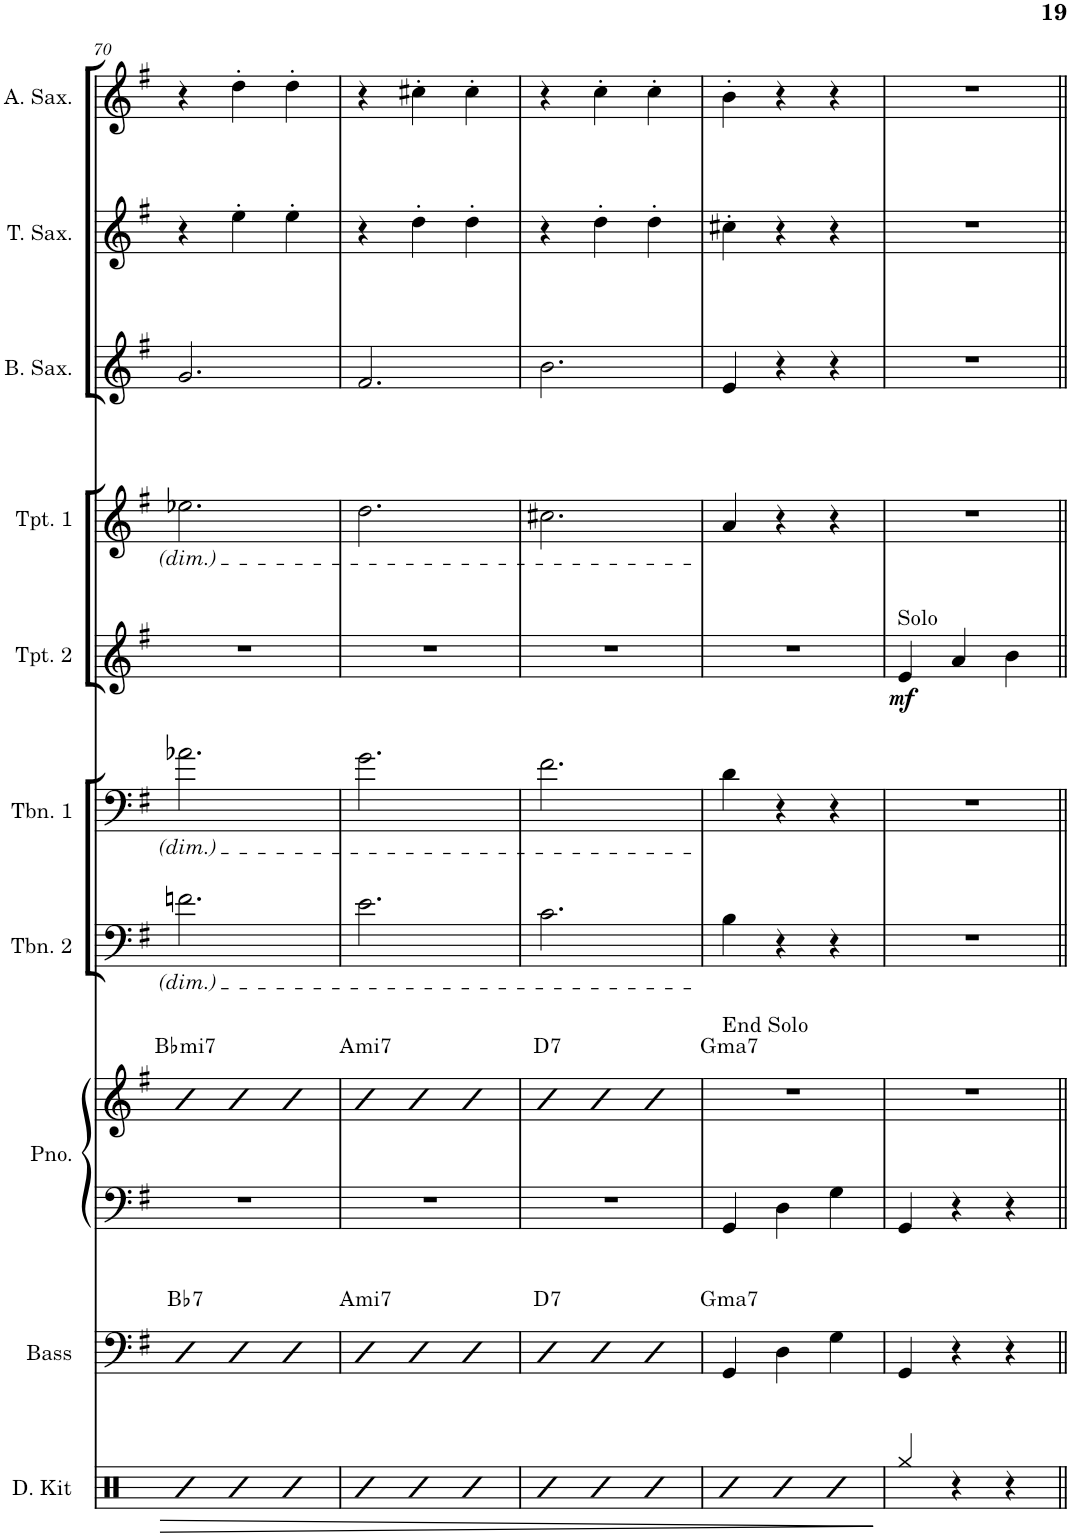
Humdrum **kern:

**kern	**kern	**harte	**kern	**kern	**harte	**kern	**kern	**kern	**dynam	**kern	**kern	**kern	**kern
*part10	*part9	*part9	*part8	*part8	*part8	*part7	*part6	*part5	*part5	*part4	*part3	*part2	*part1
*staff11	*staff10	*	*staff9	*staff8	*	*staff7	*staff6	*staff5	*staff5	*staff4	*staff3	*staff2	*staff1
*I"Drum Kit	*I"Acoustic Bass	*	*I"Piano	*	*	*I"Trombone 2	*I"Trombone 1	*I"Trumpet 2	*	*I"Trumpet 1	*I"Baritone Sax	*I"Tenor Sax	*I"Alto Sax
*I'D. Kit	*I'Bass	*	*I'Pno.	*	*	*I'Tbn. 2	*I'Tbn. 1	*I'Tpt. 2	*	*I'Tpt. 1	*I'B. Sax.	*I'T. Sax.	*I'A. Sax.
!!LO:PB:g=z
*clefX	*clefF4	*	*clefF4	*clefG2	*	*clefF4	*clefF4	*clefG2	*	*clefG2	*clefG2	*clefG2	*clefG2
*	*Trd7c12	*	*	*	*	*	*	*Trd1c2	*	*Trd1c2	*Trd12c21	*Trd8c14	*Trd5c9
*k[]	*k[f#]	*	*k[f#]	*k[f#]	*	*k[f#]	*k[f#]	*k[f#]	*	*k[f#]	*k[f#]	*k[f#]	*k[f#]
*M3/4	*M3/4	*	*M3/4	*M3/4	*	*M3/4	*M3/4	*M3/4	*	*M3/4	*M3/4	*M3/4	*M3/4
=70	=70	=70	=70	=70	=70	=70	=70	=70	=70	=70	=70	=70	=70
!	!	!LO:H:kt=7	!	!	!LO:H:kt=mi7	!	!	!	!	!	!	!	!
4R	4bbn	Bb:7	2.r	4bn	Bb:min7	2.fn\	2.a-X\	2.r	.	2.ee-X\	2.g/	4r	4r
4R	4bb	.	.	4b	.	.	.	.	.	.	.	4ee'\	4dd'\
4R	4bb	.	.	4b	.	.	.	.	.	.	.	4ee'\	4dd'\
=71	=71	=71	=71	=71	=71	=71	=71	=71	=71	=71	=71	=71	=71
!	!	!LO:H:kt=mi7	!	!	!LO:H:kt=mi7	!	!	!	!	!	!	!	!
4R	4bb	A:min7	2.r	4b	A:min7	2.e\	2.g\	2.r	.	2.dd\	2.f#/	4r	4r
4R	4bb	.	.	4b	.	.	.	.	.	.	.	4dd'\	4cc#X'\
4R	4bb	.	.	4b	.	.	.	.	.	.	.	4dd'\	4cc#'\
=72	=72	=72	=72	=72	=72	=72	=72	=72	=72	=72	=72	=72	=72
!	!	!LO:H:kt=7	!	!	!LO:H:kt=7	!	!	!	!	!	!	!	!
4R	4bb	D:7	2.r	4b	D:7	2.c\	2.f#\	2.r	.	2.cc#X\	2.b\	4r	4r
4R	4bb	.	.	4b	.	.	.	.	.	.	.	4dd'\	4cc'\
4R	4bb	.	.	4b	.	.	.	.	.	.	.	4dd'\	4cc'\
=73	=73	=73	=73	=73	=73	=73	=73	=73	=73	=73	=73	=73	=73
!	!	!LO:H:kt=ma7	!	!LO:TX:a:t=End Solo	!LO:H:kt=ma7	!	!	!	!	!	!	!	!
4R	4GG/	G:maj7	4GG/	2.r	G:maj7	4B\	4d\	2.r	.	4a/	4e/	4cc#X'\	4b'\
4R	4D\	.	4D\	.	.	4r	4r	.	.	4r	4r	4r	4r
4R	4G\	.	4G\	.	.	4r	4r	.	.	4r	4r	4r	4r
=74	=74	=74	=74	=74	=74	=74	=74	=74	=74	=74	=74	=74	=74
!	!	!	!	!	!	!	!	!LO:TX:a:t=Solo	!	!	!	!	!
!	!	!	!	!	!	!	!	!	!LO:DY:b	!	!	!	!
4Rgg/	4GG/	.	4GG/	2.r	.	2.r	2.r	4e/	mf	2.r	2.r	2.r	2.r
4r	4r	.	4r	.	.	.	.	4a/	.	.	.	.	.
4r	4r	.	4r	.	.	.	.	4b\	.	.	.	.	.
=||	=||	=||	=||	=||	=||	=||	=||	=||	=||	=||	=||	=||	=||
*-	*-	*-	*-	*-	*-	*-	*-	*-	*-	*-	*-	*-	*-
